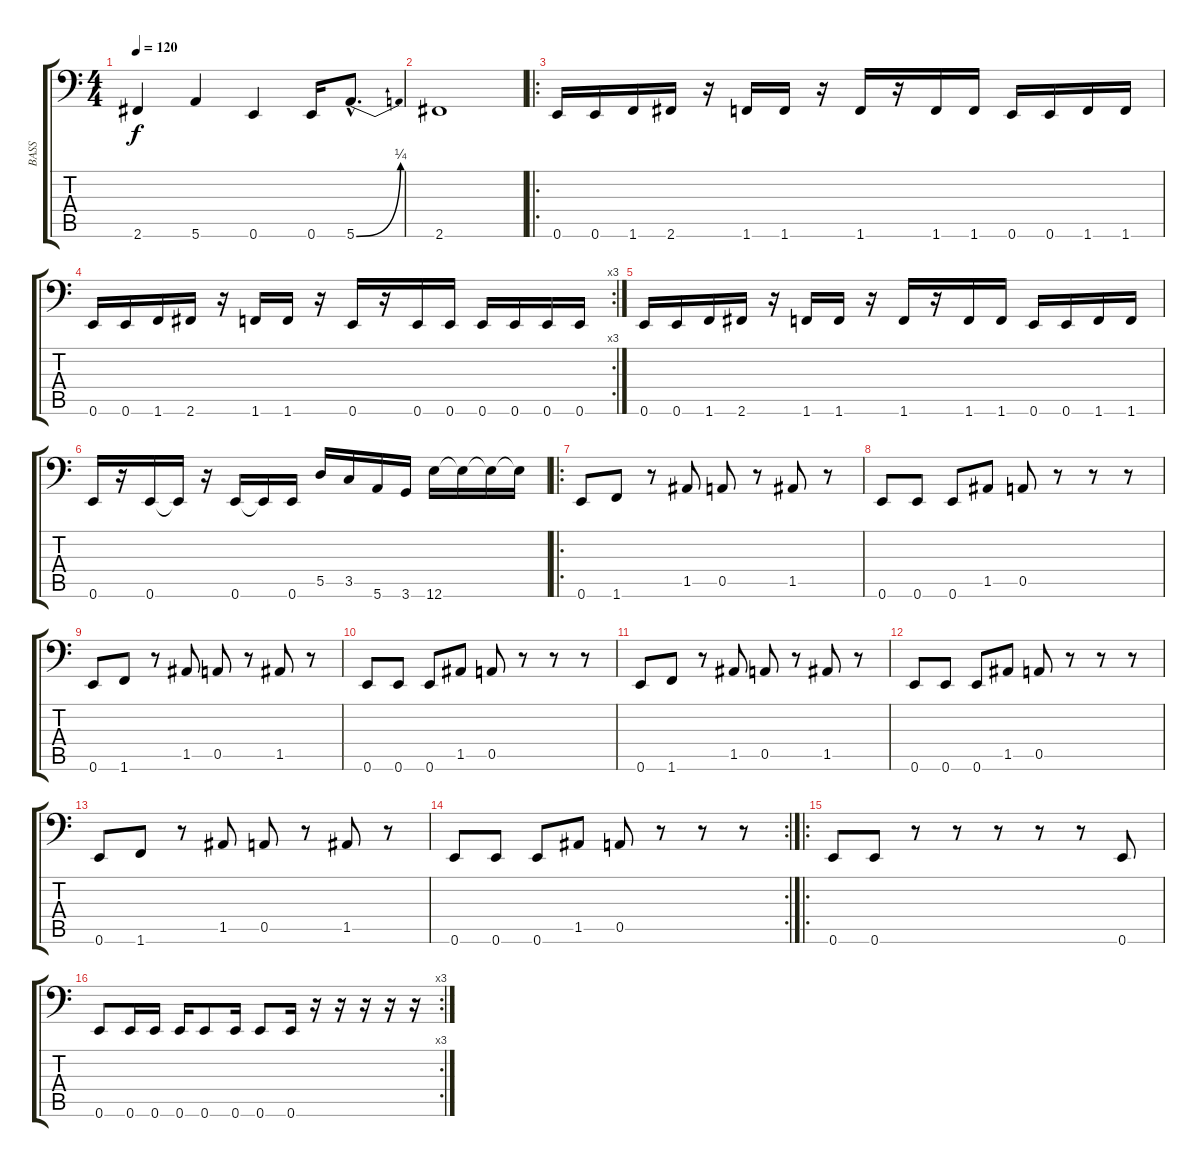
\track ("BASS" "BASS") {instrument electricbasspick}
\staff {score tabs}
\tuning (E3 B2 G2 D2 A1 E1) {hide}
\ts (4 4)
\tempo 120
\clef f4
\ks c
2.6.4{dy f} 5.6.4 0.6.4 0.6.16 5.6{be (bend 0 0 60 1) hac}.8{d} |
2.6.1 |
\ro
0.6.16 0.6.16 1.6.16 2.6.16 r.16 1.6.16 1.6.16 r.16 1.6.16 r.16 1.6.16 1.6.16 0.6.16 0.6.16 1.6.16 1.6.16 |
\rc 3
0.6.16 0.6.16 1.6.16 2.6.16 r.16 1.6.16 1.6.16 r.16 0.6.16 r.16 0.6.16 0.6.16 0.6.16 0.6.16 0.6.16 0.6.16 |
0.6.16 0.6.16 1.6.16 2.6.16 r.16 1.6.16 1.6.16 r.16 1.6.16 r.16 1.6.16 1.6.16 0.6.16 0.6.16 1.6.16 1.6.16 |
0.6.16 r.16 0.6.16 0.6{t}.16 r.16 0.6.16 0.6{t}.16 0.6.16 5.5.16 3.5.16 5.6.16 3.6.16 12.6.16 12.6{t}.16 12.6{t}.16 12.6{t}.16 |
\ro
0.6.8 1.6.8 r.8 1.5.8 0.5.8 r.8 1.5.8 r.8 |
0.6.8 0.6.8 0.6.8 1.5.8 0.5.8 r.8 r.8 r.8 |
0.6.8 1.6.8 r.8 1.5.8 0.5.8 r.8 1.5.8 r.8 |
0.6.8 0.6.8 0.6.8 1.5.8 0.5.8 r.8 r.8 r.8 |
0.6.8 1.6.8 r.8 1.5.8 0.5.8 r.8 1.5.8 r.8 |
0.6.8 0.6.8 0.6.8 1.5.8 0.5.8 r.8 r.8 r.8 |
0.6.8 1.6.8 r.8 1.5.8 0.5.8 r.8 1.5.8 r.8 |
\rc 2
0.6.8 0.6.8 0.6.8 1.5.8 0.5.8 r.8 r.8 r.8 |
\ro
0.6.8 0.6.8 r.8 r.8 r.8 r.8 r.8 0.6.8 |
\rc 3
0.6.8 0.6.16 0.6.16 0.6.16 0.6.8 0.6.16 0.6.8 0.6.16 r.16 r.16 r.16 r.16 r.16
